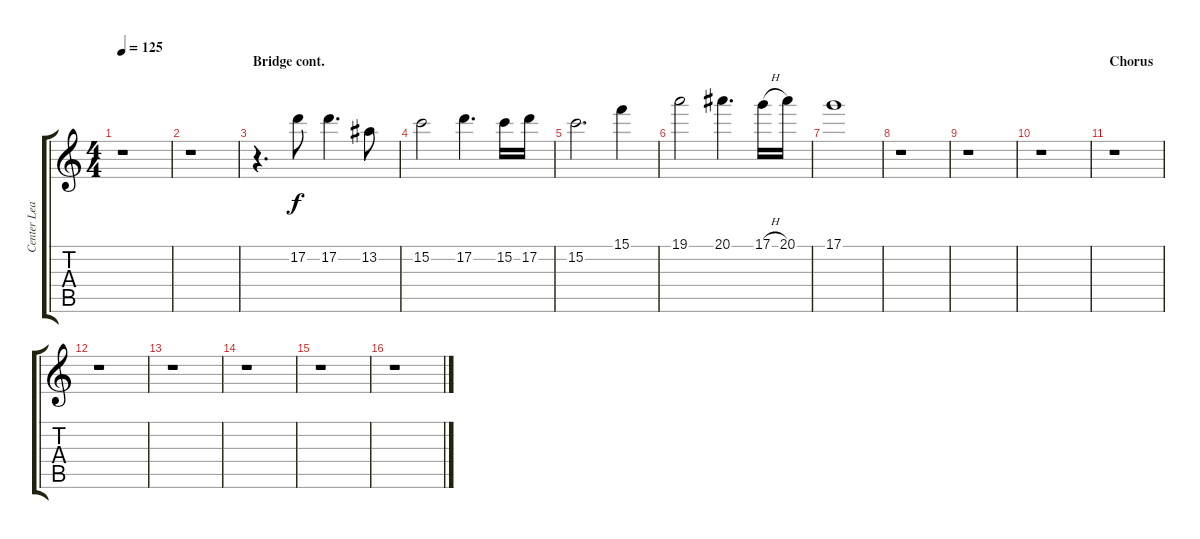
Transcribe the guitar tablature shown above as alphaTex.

\track ("Center Lead 2" "Center Lea") {instrument overdrivenguitar}
\staff {score tabs}
\tuning (D4 A3 F3 C3 G2 C2) {hide}
\ts (4 4)
\tempo 125
\clef g2
\ks aminor
r.1{dy f} |
r.1 |
\section ("" "Bridge cont.")
r.4{d} 17.2.8 17.2.4{d} 13.2.8 |
15.2.2 17.2.4{d} 15.2.16 17.2.16 |
15.2.2{d} 15.1.4 |
19.1.2 20.1.4{d} 17.1{h}.16 20.1.16 |
17.1.1 |
r.1 |
r.1 |
r.1 |
\section ("" "Chorus")
r.1 |
r.1 |
r.1 |
r.1 |
r.1 |
r.1
